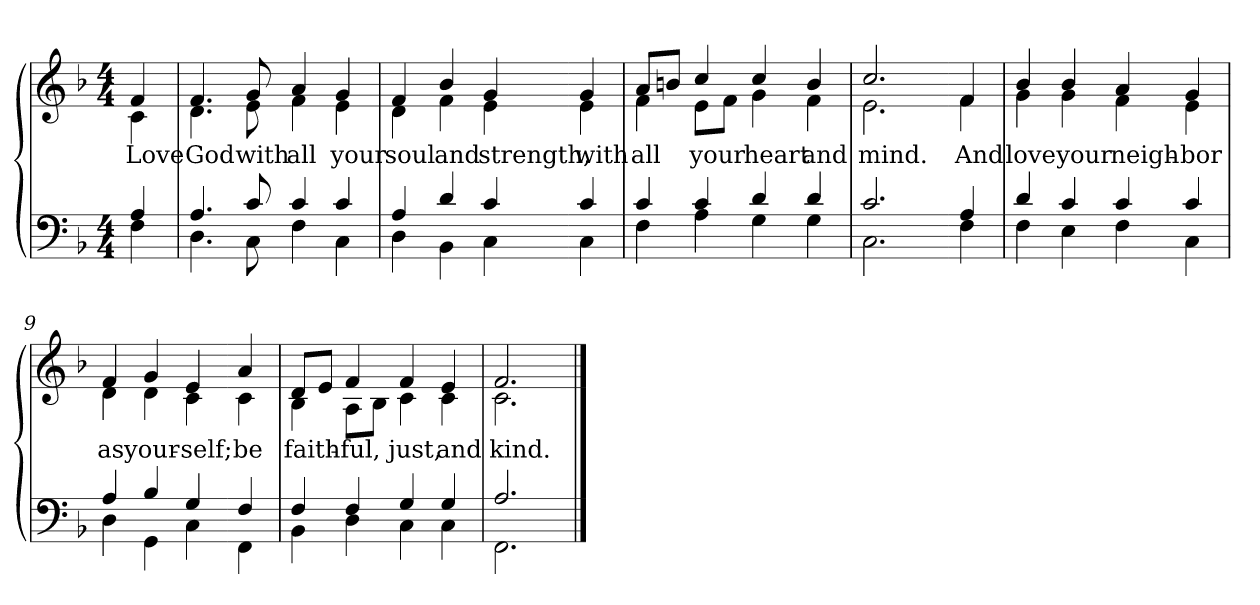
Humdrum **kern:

**kern	**kern	**text
*part2	*part1	*part1
*staff2	*staff1	*staff1
*clefF4	*clefG2	*
*k[b-]	*k[b-]	*
*M4/4	*M4/4	*
=1	=1	=1
*^	*	*
!	!	!LO:TX:b:i:t=Verse	!
!	!	!	!LO:LY:b
*	*	*^	*
4A/	4F\	4f/	4c\	Love
=2	=2	=2	=2	=2
!	!	!	!	!LO:LY:b
4.A/	4.D\	4.f/	4.d\	God
!	!	!	!	!LO:LY:b
8c/	8C\	8g/	8e\	with
!	!	!	!	!LO:LY:b
4c/	4F\	4a/	4f\	all
!	!	!	!	!LO:LY:b
4c/	4C\	4g/	4e\	your
=3	=3	=3	=3	=3
!	!	!	!	!LO:LY:b
4A/	4D\	4f/	4d\	soul
!	!	!	!	!LO:LY:b
4d/	4BB-\	4b-/	4f\	and
!	!	!	!	!LO:LY:b
4c/	4C\	4g/	4e\	strength,
!!LO:LB:g=z	!!
=4-	=4-	=4-	=4-	=4-
!	!	!	!	!LO:LY:b
4c/	4C\	4g/	4e\	with
=5	=5	=5	=5	=5
!	!	!	!	!LO:LY:b
4c/	4F\	8a/L	4f\	all
.	.	8bn/J	.	.
!	!	!	!	!LO:LY:b
4c/	4A\	4cc/	8e\L	your
.	.	.	8f\J	.
!	!	!	!	!LO:LY:b
4d/	4G\	4cc/	4g\	heart
!	!	!	!	!LO:LY:b
4d/	4G\	4b/	4f\	and
=6	=6	=6	=6	=6
!	!	!	!	!LO:LY:b
2.c/	2.C\	2.cc/	2.e\	mind.
!!LO:LB:g=z	!!
=7-	=7-	=7-	=7-	=7-
!	!	!	!	!LO:LY:b
4A/	4F\	4f/	4f\	And
=8	=8	=8	=8	=8
!	!	!	!	!LO:LY:b
4d/	4F\	4b-/	4g\	love
!	!	!	!	!LO:LY:b
4c/	4E\	4b-/	4g\	your
!	!	!	!	!LO:LY:b
4c/	4F\	4a/	4f\	neigh-
!	!	!	!	!LO:LY:b
4c/	4C\	4g/	4e\	-bor
=9	=9	=9	=9	=9
!	!	!	!	!LO:LY:b
4A/	4D\	4f/	4d\	as
!	!	!	!	!LO:LY:b
4B-/	4GG\	4g/	4d\	your-
!	!	!	!	!LO:LY:b
4G/	4C\	4e/	4c\	-self;
!!LO:LB:g=z	!!
=10-	=10-	=10-	=10-	=10-
!	!	!	!	!LO:LY:b
4F/	4FF\	4a/	4c\	be
=11	=11	=11	=11	=11
!	!	!	!	!LO:LY:b
4F/	4BB-\	8d/L	4B-\	faith-
.	.	8e/J	.	.
!	!	!	!	!LO:LY:b
4F/	4D\	4f/	8A\L	-ful,
.	.	.	8B-\J	.
!	!	!	!	!LO:LY:b
4G/	4C\	4f/	4c\	just,
!	!	!	!	!LO:LY:b
4G/	4C\	4e/	4c\	and
=12	=12	=12	=12	=12
!	!	!	!	!LO:LY:b
2.A/	2.FF\	2.f/	2.c\	kind.
*v	*v	*	*	*
*	*v	*v	*
==	==	==
*-	*-	*-
